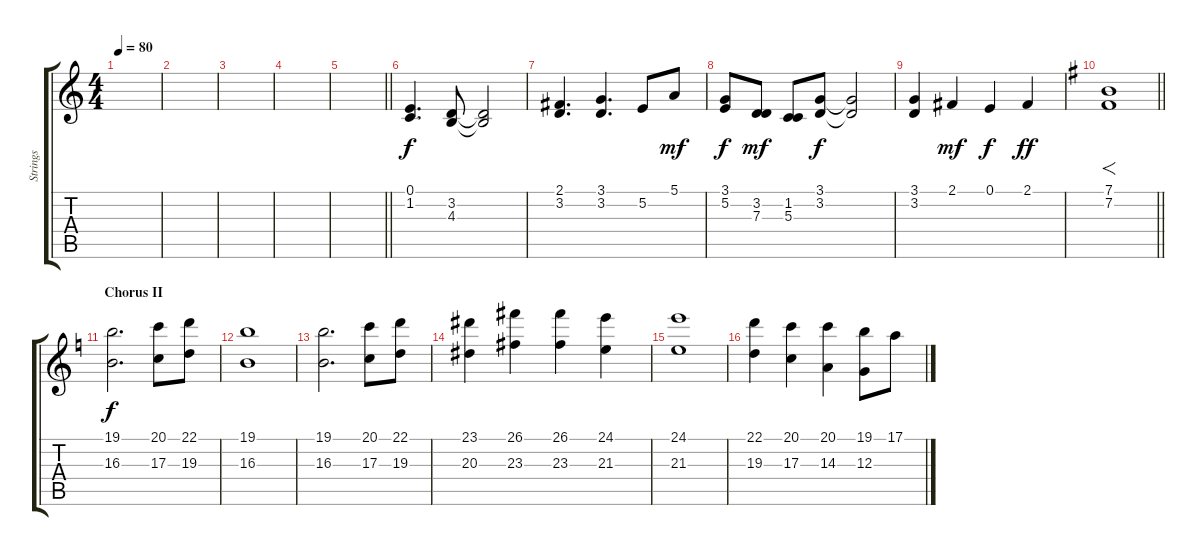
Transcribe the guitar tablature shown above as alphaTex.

\track ("Strings" "Strings") {instrument stringensemble1}
\staff {score tabs}
\tuning (E4 B3 G3 D3 A2 E2) {hide}
\ts (4 4)
\tempo 80
\clef g2
\ks c
|
|
|
|
\barLineRight lightlight
|
\section ("" "")
(0.1 1.2).4{d volume 9 instrument stringensemble2} (3.2 4.3).8 (3.2{t} 4.3{t}).2 |
(2.1 3.2).4{d} (3.1 3.2).4{d} 5.2.8 5.1.8{dy mf} |
(3.1 5.2).8{dy f} (3.2 7.3).8{dy mf} (1.2 5.3).8 (3.1 3.2).8{dy f} (3.1{t} 3.2{t}).2 |
(3.1 3.2).4 2.1.4{dy mf} 0.1.4{dy f} 2.1.4{dy ff} |
\barLineRight lightlight
\ks g
(7.1 7.2).1{f volume 15 instrument stringensemble1} |
\section ("" "Chorus II")
\ks c
(19.1 16.3).2{d dy f volume 9 instrument stringensemble2} (20.1 17.3).8 (22.1 19.3).8 |
(19.1 16.3).1 |
(19.1 16.3).2{d} (20.1 17.3).8 (22.1 19.3).8 |
(23.1 20.3).4 (26.1 23.3).4 (26.1 23.3).4 (24.1 21.3).4 |
(24.1 21.3).1 |
(22.1 19.3).4 (20.1 17.3).4 (20.1 14.3).4 (19.1 12.3).8 17.1.8
